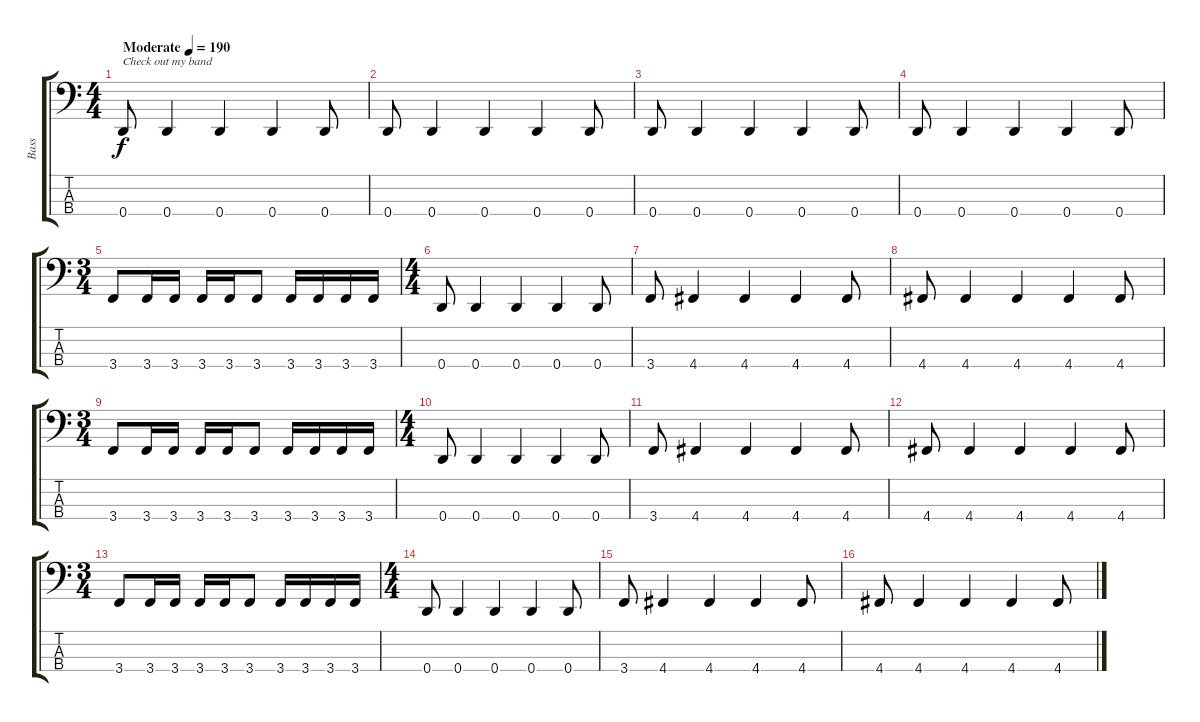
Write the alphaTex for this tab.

\track ("Bass" "Bass") {instrument electricbasspick}
\staff {score tabs}
\tuning (G2 D2 A1 D1) {hide}
\ts (4 4)
\tempo (190 "Moderate")
\clef f4
\ks c
0.4.8{txt "Check out my band" dy f instrument electricbasspick} 0.4.4 0.4.4 0.4.4 0.4.8 |
0.4.8 0.4.4 0.4.4 0.4.4 0.4.8 |
0.4.8 0.4.4 0.4.4 0.4.4 0.4.8 |
0.4.8 0.4.4 0.4.4 0.4.4 0.4.8 |
\ts (3 4)
3.4.8 3.4.16 3.4.16 3.4.16 3.4.16 3.4.8 3.4.16 3.4.16 3.4.16 3.4.16 |
\ts (4 4)
0.4.8 0.4.4 0.4.4 0.4.4 0.4.8 |
3.4.8 4.4.4 4.4.4 4.4.4 4.4.8 |
4.4.8 4.4.4 4.4.4 4.4.4 4.4.8 |
\ts (3 4)
3.4.8 3.4.16 3.4.16 3.4.16 3.4.16 3.4.8 3.4.16 3.4.16 3.4.16 3.4.16 |
\ts (4 4)
0.4.8 0.4.4 0.4.4 0.4.4 0.4.8 |
3.4.8 4.4.4 4.4.4 4.4.4 4.4.8 |
4.4.8 4.4.4 4.4.4 4.4.4 4.4.8 |
\ts (3 4)
3.4.8 3.4.16 3.4.16 3.4.16 3.4.16 3.4.8 3.4.16 3.4.16 3.4.16 3.4.16 |
\ts (4 4)
0.4.8 0.4.4 0.4.4 0.4.4 0.4.8 |
3.4.8 4.4.4 4.4.4 4.4.4 4.4.8 |
4.4.8 4.4.4 4.4.4 4.4.4 4.4.8
